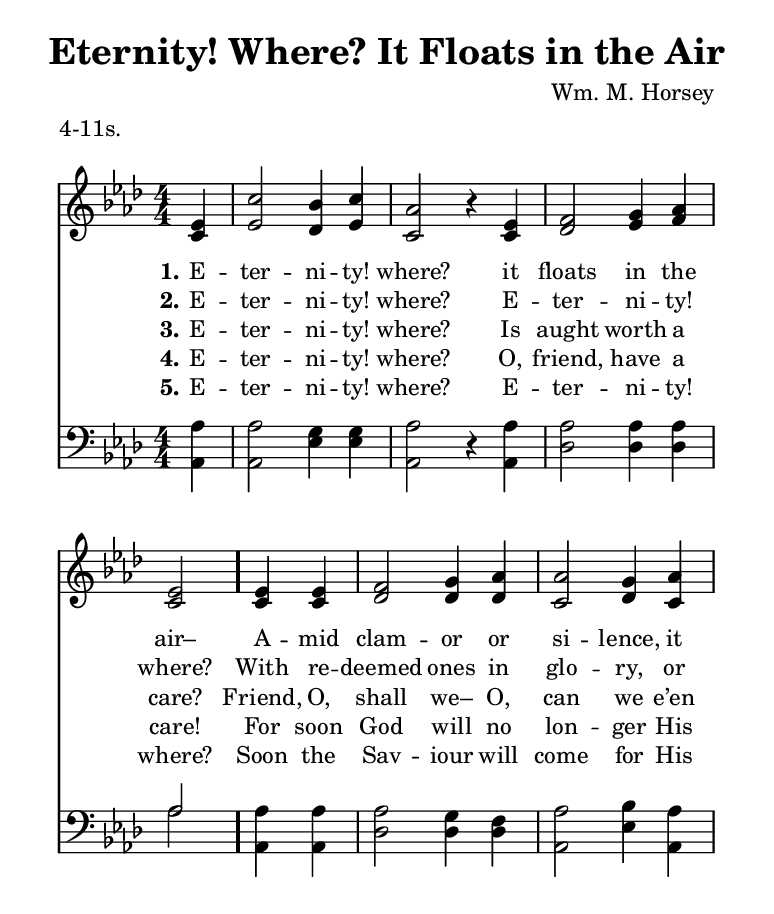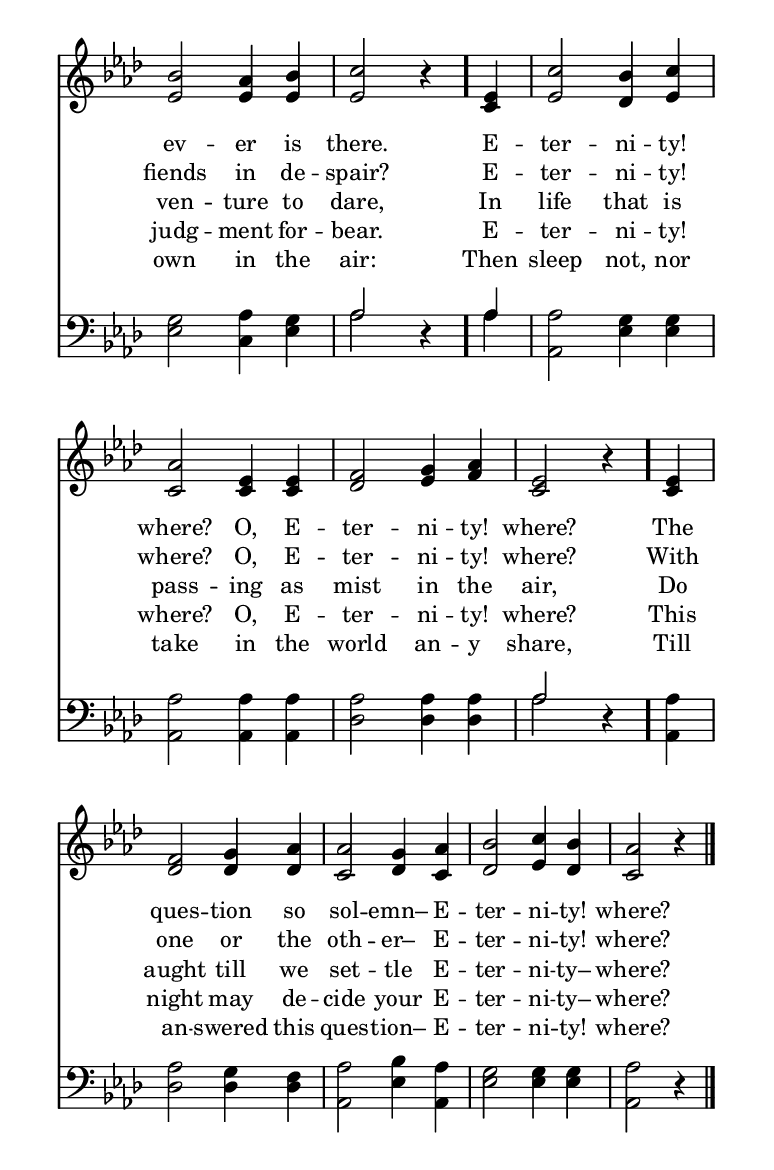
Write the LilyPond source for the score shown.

\include "common/global.ily"
\paper {
  \include "common/paper.ily"
  ragged-bottom = ##t
  system-count = #(cond (is-eogsized 3) (#t #f))
  page-count = #(cond (is-eogsized 2) (#t #f))
}

\header{
  %gospel
  hymnnumber = "51"
  title = "Eternity! Where? It Floats in the Air"
  tunename = "Eternity"
  meter = "4-11s."
  poet = ""
  composer = "Wm. M. Horsey"
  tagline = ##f
}

% for fermata in MIDI
ta = { \tempo 4=100 }
tb = { \tempo 4=50  }

patternAA = {    c4 | c2 c4 c4 | c2 c4 c4 | c2 c4 c4 | c2 c4 }
patternAB = { c4 c4 | c2 c4 c4 | c2 c4 c4 | c2 c4 c4 | c2 c4 }

global = {
  \include "common/overrides.ily"
  \override Staff.TimeSignature.style = #'numbered
  \time 4/4
  \override Score.MetronomeMark.transparent = ##t % hide all fermata changes too
  \ta
  \key aes \major
  \partial 4
  \autoBeamOff
}

notesSoprano = {
\global
\relative c' {

  \changePitch \patternAA { ees     | c' bes c | aes r ees   | f g aes     | ees   }
  \changePitch \patternAB { ees ees | f g aes  | aes g aes   | bes aes bes | c r   }
  \changePitch \patternAA { ees,    | c' bes c | aes ees ees | f g aes     | ees r }
  \changePitch \patternAA { ees     | f g aes  | aes g aes   | bes c bes   | aes r }

  \bar "|."

}
}

notesAlto = {
\global
\relative e' {

  \changePitch \patternAA { c   | ees des ees | c r c   | des ees f   | c     }
  \changePitch \patternAB { c c | des des des | c des c | ees ees ees | ees r }
  \changePitch \patternAA { c   | ees des ees | c c c   | des ees f   | c r   }
  \changePitch \patternAA { c   | des des des | c des c | des ees des | c     }

}
}

notesTenor = {
\global
\relative a {

  \changePitch \patternAA { aes     | aes g g | aes r aes   | aes aes aes | aes   }
  \changePitch \patternAB { aes aes | aes g f | aes bes aes | g aes g     | aes r }
  \changePitch \patternAA { aes     | aes g g | aes aes aes | aes aes aes | aes r }
  \changePitch \patternAA { aes     | aes g f | aes bes aes | g g g       | aes r }

}
}

notesBass = {
\global
\relative f, {

\changePitch \patternAA { aes      | aes ees' ees  | aes, r aes    | des des des  | aes'   }
\changePitch \patternAB { aes, aes | des des des   | aes ees' aes, | ees' c ees   | aes r  }
\changePitch \patternAA { aes      | aes, ees' ees | aes, aes aes  | des des des  | aes' r }
\changePitch \patternAA { aes,     | des des des   | aes ees' aes, | ees' ees ees | aes,   }

}
}

wordsA = \lyricmode {
\set stanza = "1."

E -- ter -- ni -- ty! where? it floats in the air– \bar "."
A -- mid clam -- or or si -- lence, it ev -- er is there. \bar "."
E -- ter -- ni -- ty! where? O, E -- ter -- ni -- ty! where? \bar "."
The ques -- tion so sol -- emn– E -- ter -- ni -- ty! where? \bar "."

}

wordsB = \lyricmode {
\set stanza = "2."

E -- ter -- ni -- ty! where? E -- ter -- ni -- ty! where?
With re -- deemed ones in glo -- ry, or fiends in de -- spair?
E -- ter -- ni -- ty! where? O, E -- ter -- ni -- ty! where?
With one or the oth -- er– E -- ter -- ni -- ty! where?

}

wordsC = \lyricmode {
\set stanza = "3."

E -- ter -- ni -- ty! where? Is aught worth a care?
Friend, O, shall we– O, can we e’en ven -- ture to dare,
In life that is pass -- ing as mist in the air,
Do aught till we set -- tle E -- ter -- ni -- ty– where?

}

wordsD = \lyricmode {
\set stanza = "4."

E -- ter -- ni -- ty! where? O, friend, have a care!
For soon God will no lon -- ger His judg -- ment for -- bear.
E -- ter -- ni -- ty! where? O, E -- ter -- ni -- ty! where?
This night may de -- cide your E -- ter -- ni -- ty– where?

}

wordsE = \lyricmode {
\set stanza = "5."

E -- ter -- ni -- ty! where? E -- ter -- ni -- ty! where?
Soon the Sav -- iour will come for His own in the air:
Then sleep not, nor take in the world an -- y share,
Till an -- swered this ques -- tion– E -- ter -- ni -- ty! where?

}

\score {
  \context ChoirStaff <<
    \context Staff = upper <<
      \set Staff.autoBeaming = ##f
      \set ChoirStaff.systemStartDelimiter = #'SystemStartBar
      \set ChoirStaff.printPartCombineTexts = ##f
      \partcombine #'(2 . 9) \notesSoprano \notesAlto
      \context NullVoice = sopranos { \voiceOne << \notesSoprano >> }
      \context NullVoice = altos { \voiceTwo << \notesAlto >> }
      \context Lyrics = one   \lyricsto sopranos \wordsA
      \context Lyrics = two   \lyricsto sopranos \wordsB
      \context Lyrics = three \lyricsto sopranos \wordsC
      \context Lyrics = four  \lyricsto sopranos \wordsD
      \context Lyrics = five  \lyricsto sopranos \wordsE
    >>
    \context Staff = men <<
      \set Staff.autoBeaming = ##f
      \clef bass
      \set ChoirStaff.printPartCombineTexts = ##f
      \partcombine #'(2 . 9) \notesTenor \notesBass
      \context NullVoice = tenors { \voiceOne << \notesTenor >> }
      \context NullVoice = basses { \voiceTwo << \notesBass >> }
    >>
  >>
  \layout {
    \include "common/layout.ily"
  }
  \midi{
    \include "common/midi.ily"
  }
}

\version "2.19.49"  % necessary for upgrading to future LilyPond versions.

% vi:set et ts=2 sw=2 ai nocindent syntax=lilypond:
